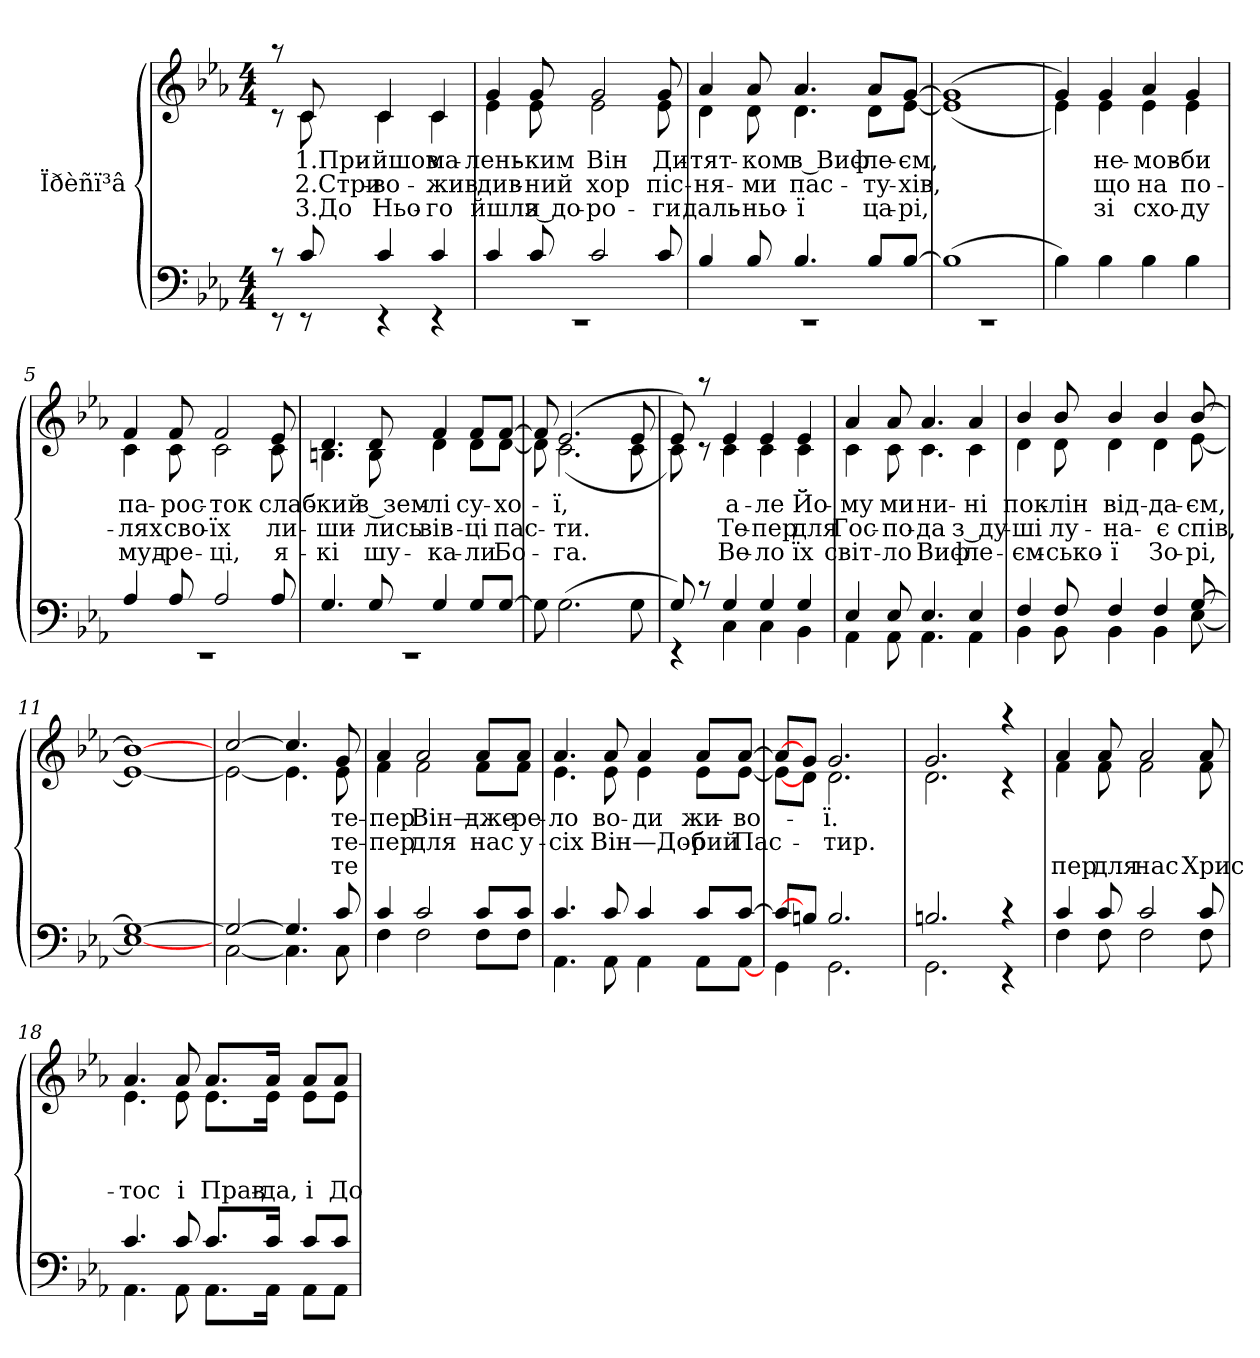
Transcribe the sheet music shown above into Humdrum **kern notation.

**kern	**kern	**text	**text	**text
*part2	*part1	*part1	*part1	*part1
*staff2	*staff1	*staff1	*staff1	*staff1
*	*I"Ïðèñï³â	*	*	*
*clefF4	*clefG2	*	*	*
*k[b-e-a-]	*k[b-e-a-]	*	*	*
*c:	*c:	*	*	*
*M4/4	*M4/4	*	*	*
=	=	=	=	=
*^	*^	*	*	*
8rc	8rEE	8raa	8rc	.	.	.
!	!	!	!	!LO:LY:b	!LO:LY:b	!LO:LY:b
8c/	8rEE	8c/	8c\	1.При-	2.Стри-	3.До
!	!	!	!	!LO:LY:b	!LO:LY:b	!LO:LY:b
4c/	4rEE	4c/	4c\	-йшов	-во-	Ньо-
!	!	!	!	!LO:LY:b	!LO:LY:b	!LO:LY:b
4c/	4rEE	4c/	4c\	ма-	-жив	-го
=1	=1	=1	=1	=1	=1	=1
!	!	!	!	!LO:LY:b	!LO:LY:b	!LO:LY:b
4c/	1rEE	4g/	4e-\	-лень-	див-	йшли
!	!	!	!	!LO:LY:b	!LO:LY:b	!LO:LY:b
8c/	.	8g/	8e-\	-ким	-ний	з до-
!	!	!	!	!LO:LY:b	!LO:LY:b	!LO:LY:b
2c/	.	2g/	2e-\	Він	хор	-ро-
!	!	!	!	!LO:LY:b	!LO:LY:b	!LO:LY:b
8c/	.	8g/	8e-\	Ди-	піс-	-ги
=2	=2	=2	=2	=2	=2	=2
!	!	!	!	!LO:LY:b	!LO:LY:b	!LO:LY:b
4B-/	1rEE	4a-/	4d\	-тят-	-ня-	даль-
!	!	!	!	!LO:LY:b	!LO:LY:b	!LO:LY:b
8B-/	.	8a-/	8d\	-ком	-ми	-ньо-
!	!	!	!	!LO:LY:b	!LO:LY:b	!LO:LY:b
4.B-/	.	4.a-/	4.d\	в Виф-	пас-	-ї
!	!	!	!	!LO:LY:b	!LO:LY:b	!LO:LY:b
8B-/L	.	8a-/L	8d\L	-ле-	-ту-	ца-
!	!	!	!	!LO:LY:b	!LO:LY:b	!LO:LY:b
[>8B-/J	.	[>8g/J	[<8e-\J	-єм,	-хів,	-рі,
=3	=3	=3	=3	=3	=3	=3
(>1B-]	1rEE	(>1g]	(1e-]	.	.	.
*v	*v	*	*	*	*	*
=4	=4	=4	=4	=4	=4
4B-\)	4g/)	4e-\)	.	.	.
!	!	!	!LO:LY:b	!LO:LY:b	!LO:LY:b
4B-\	4g/	4e-\	не-	що	зі
!	!	!	!LO:LY:b	!LO:LY:b	!LO:LY:b
4B-\	4a-/	4e-\	-мов-	на	схо-
!	!	!	!LO:LY:b	!LO:LY:b	!LO:LY:b
4B-\	4g/	4e-\	-би	по-	-ду
!!LO:LB:g=z	!!
=5	=5	=5	=5	=5	=5
*^	*	*	*	*	*
!	!	!	!	!LO:LY:b	!LO:LY:b	!LO:LY:b
4A-/	1rEE	4f/	4c\	па-	-лях	муд-
!	!	!	!	!LO:LY:b	!LO:LY:b	!LO:LY:b
8A-/	.	8f/	8c\	-рос-	сво-	-ре-
!	!	!	!	!LO:LY:b	!LO:LY:b	!LO:LY:b
2A-/	.	2f/	2c\	-ток	-їх	-ці,
!	!	!	!	!LO:LY:b	!LO:LY:b	!LO:LY:b
8A-/	.	8e-/	8c\	слаб-	ли-	я-
=6	=6	=6	=6	=6	=6	=6
!	!	!	!	!LO:LY:b	!LO:LY:b	!LO:LY:b
4.G/	1rEE	4.d/	4.Bn\	-кий	-ши-	-кі
!	!	!	!	!LO:LY:b	!LO:LY:b	!LO:LY:b
8G/	.	8d/	8B\	з зем-	-лись	шу-
!	!	!	!	!LO:LY:b	!LO:LY:b	!LO:LY:b
4G/	.	4f/	4d\	-лі	вів-	-ка-
!	!	!	!	!LO:LY:b	!LO:LY:b	!LO:LY:b
8G/L	.	8f/L	8d\L	су-	-ці	-ли
!	!	!	!	!LO:LY:b	!LO:LY:b	!LO:LY:b
[>8G/J	.	[>8f/J	[<8d\J	-хо-	пас-	Бо-
*v	*v	*	*	*	*	*
=7	=7	=7	=7	=7	=7
8G\]	8f/]	8d\]	.	.	.
!	!	!	!LO:LY:b	!LO:LY:b	!LO:LY:b
(>2.G\	(2.e-/	(<2.c\	-ї,	-ти.	-га.
8G\	8e-/	8c\	.	.	.
=8	=8	=8	=8	=8	=8
*^	*	*	*	*	*
8G/)	4rEE	8e-/)	8c\)	.	.	.
8rc	.	8raa	8rc	.	.	.
!	!	!	!	!LO:LY:b	!LO:LY:b	!LO:LY:b
4G/	4C\	4e-/	4c\	а-	Те-	Ве-
!	!	!	!	!LO:LY:b	!LO:LY:b	!LO:LY:b
4G/	4C\	4e-/	4c\	-ле	-пер	-ло
!	!	!	!	!LO:LY:b	!LO:LY:b	!LO:LY:b
4G/	4BB-\	4e-/	4c\	Йо-	для	їх
=9	=9	=9	=9	=9	=9	=9
!	!	!	!	!LO:LY:b	!LO:LY:b	!LO:LY:b
4E-/	4AA-\	4a-/	4c\	-му	Гос-	світ-
!	!	!	!	!LO:LY:b	!LO:LY:b	!LO:LY:b
8E-/	8AA-\	8a-/	8c\	ми	-по-	-ло
!	!	!	!	!LO:LY:b	!LO:LY:b	!LO:LY:b
4.E-/	4.AA-\	4.a-/	4.c\	ни-	-да	Виф-
!	!	!	!	!LO:LY:b	!LO:LY:b	!LO:LY:b
4E-/	4AA-\	4a-/	4c\	-ні	з ду-	-ле-
!!LO:LB:g=z	!!
=10	=10	=10	=10	=10	=10	=10
!	!	!	!	!LO:LY:b	!LO:LY:b	!LO:LY:b
4F/	4BB-\	4b-/	4d\	пок-	-ші	-єм-
!	!	!	!	!LO:LY:b	!LO:LY:b	!LO:LY:b
8F/	8BB-\	8b-/	8d\	-лін	лу-	-сько-
!	!	!	!	!LO:LY:b	!LO:LY:b	!LO:LY:b
4F/	4BB-\	4b-/	4d\	від-	-на-	-ї
!	!	!	!	!LO:LY:b	!LO:LY:b	!LO:LY:b
4F/	4BB-\	4b-/	4d\	-да-	-є	Зо-
!	!	!	!	!LO:LY:b	!LO:LY:b	!LO:LY:b
[>8G/	[<8E-\	[>8b-/	[<8e-\	-єм,	спів,	-рі,
=11	=11	=11	=11	=11	=11	=11
1G_	1E-_	1b-_	1e-_	.	.	.
=12	=12	=12	=12	=12	=12	=12
2G/_	[<2C\	[>2cc/	2e-\_	.	.	.
4.G/]	4.C\]	4.cc/]	4.e-\]	.	.	.
!	!	!	!	!LO:LY:b	!LO:LY:b	!LO:LY:b
8c/	8C\	8g/	8e-\	те-	те-	те
=13	=13	=13	=13	=13	=13	=13
!	!	!	!	!LO:LY:b	!LO:LY:b	!
4c/	4F\	4a-/	4f\	-пер	-пер	.
!	!	!	!	!LO:LY:b	!LO:LY:b	!
2c/	2F\	2a-/	2f\	Він—	для	.
!	!	!	!	!LO:LY:b	!LO:LY:b	!
8c/L	8F\L	8a-/L	8f\L	дже-	нас	.
!	!	!	!	!LO:LY:b	!LO:LY:b	!
8c/J	8F\J	8a-/J	8f\J	-ре-	у-	.
=14	=14	=14	=14	=14	=14	=14
!	!	!	!	!LO:LY:b	!LO:LY:b	!
4.c/	4.AA-\	4.a-/	4.e-\	-ло	-сіх	.
!	!	!	!	!LO:LY:b	!LO:LY:b	!
8c/	8AA-\	8a-/	8e-\	во-	Він	.
!	!	!	!	!LO:LY:b	!LO:LY:b	!
4c/	4AA-\	4a-/	4e-\	-ди	—Доб-	.
!	!	!	!	!LO:LY:b	!LO:LY:b	!
8c/L	8AA-\L	8a-/L	8e-\L	жи-	-рий	.
!	!	!	!	!LO:LY:b	!LO:LY:b	!
[>8c/J	[<8AA-\J	[>8a-/J	[<8e-\J	-во-	Пас-	.
!!LO:LB:g=z	!!
=15	=15	=15	=15	=15	=15	=15
8c/L_	4GG\	8a-/L_	8e-\L_	.	.	.
8Bn/J	.	8g/J	8d\J	.	.	.
!	!	!	!	!LO:LY:b	!LO:LY:b	!
2.B/	2.GG\	2.g/	2.d\	-ї.	-тир.	.
=16	=16	=16	=16	=16	=16	=16
2.Bn/	2.GG\	2.g/	2.d\	.	.	.
4rc	4rEE	4raa	4rc	.	.	.
=17	=17	=17	=17	=17	=17	=17
!	!	!	!	!	!	!LO:LY:b
4c/	4F\	4a-/	4f\	.	.	пер
!	!	!	!	!	!	!LO:LY:b
8c/	8F\	8a-/	8f\	.	.	для
!	!	!	!	!	!	!LO:LY:b
2c/	2F\	2a-/	2f\	.	.	нас
!	!	!	!	!	!	!LO:LY:b
8c/	8F\	8a-/	8f\	.	.	Хрис-
=18	=18	=18	=18	=18	=18	=18
!	!	!	!	!	!	!LO:LY:b
4.c/	4.AA-\	4.a-/	4.e-\	.	.	-тос
!	!	!	!	!	!	!LO:LY:b
8c/	8AA-\	8a-/	8e-\	.	.	і
!	!	!	!	!	!	!LO:LY:b
8.c/L	8.AA-\L	8.a-/L	8.e-\L	.	.	Прав-
!	!	!	!	!	!	!LO:LY:b
16c/Jk	16AA-\Jk	16a-/Jk	16e-\Jk	.	.	-да,
!	!	!	!	!	!	!LO:LY:b
8c/L	8AA-\L	8a-/L	8e-\L	.	.	і
!	!	!	!	!	!	!LO:LY:b
8c/J	8AA-\J	8a-/J	8e-\J	.	.	До-
*v	*v	*	*	*	*	*
*	*v	*v	*	*	*
=	=	=	=	=
*-	*-	*-	*-	*-
